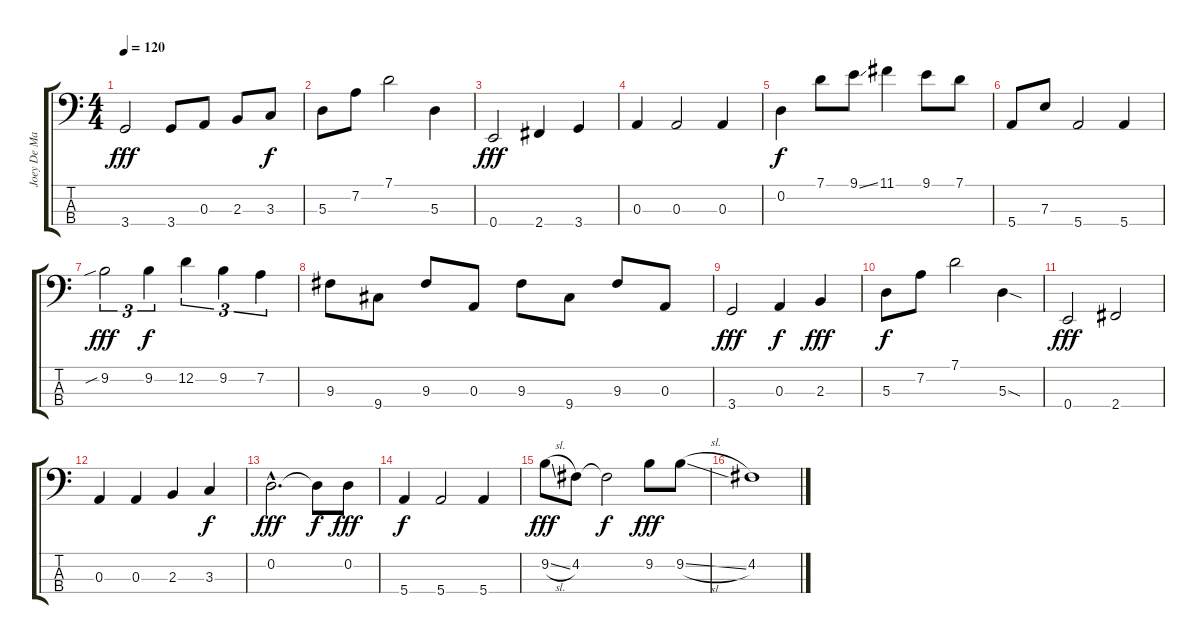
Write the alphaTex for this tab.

\track ("Joey De Maio" "Joey De Ma") {instrument electricbasspick}
\staff {score tabs}
\tuning (G2 D2 A1 E1) {hide}
\ts (4 4)
\tempo 120
\clef f4
\ks c
3.4.2{dy fff} 3.4.8 0.3.8 2.3.8 3.3.8{dy f} |
5.3.8 7.2.8 7.1.2 5.3.4 |
0.4.2{dy fff} 2.4.4 3.4.4 |
0.3.4 0.3.2 0.3.4 |
0.2.4{dy f} 7.1.8 9.1{ss}.8 11.1.4 9.1.8 7.1.8 |
5.4.8 7.3.8 5.4.2 5.4.4 |
9.2{sib}.2{tu (3 2) dy fff} 9.2.4{tu (3 2) dy f} 12.2.4{tu (3 2)} 9.2.4{tu (3 2)} 7.2.4{tu (3 2)} |
9.3.8 9.4.8 9.3.8 0.3.8 9.3.8 9.4.8 9.3.8 0.3.8 |
3.4.2{dy fff} 0.3.4{dy f} 2.3.4{dy fff} |
5.3.8{dy f} 7.2.8 7.1.2 5.3{sod}.4 |
0.4.2{dy fff} 2.4.2 |
0.3.4 0.3.4 2.3.4 3.3.4{dy f} |
0.2{hac}.2{d dy fff} 0.2{t}.8{dy f} 0.2.8{dy fff} |
5.4.4{dy f} 5.4.2 5.4.4 |
9.2{sl}.8{dy fff} 4.2.8 4.2{t}.2{dy f} 9.2.8{dy fff} 9.2{sl}.8 |
4.2.1
